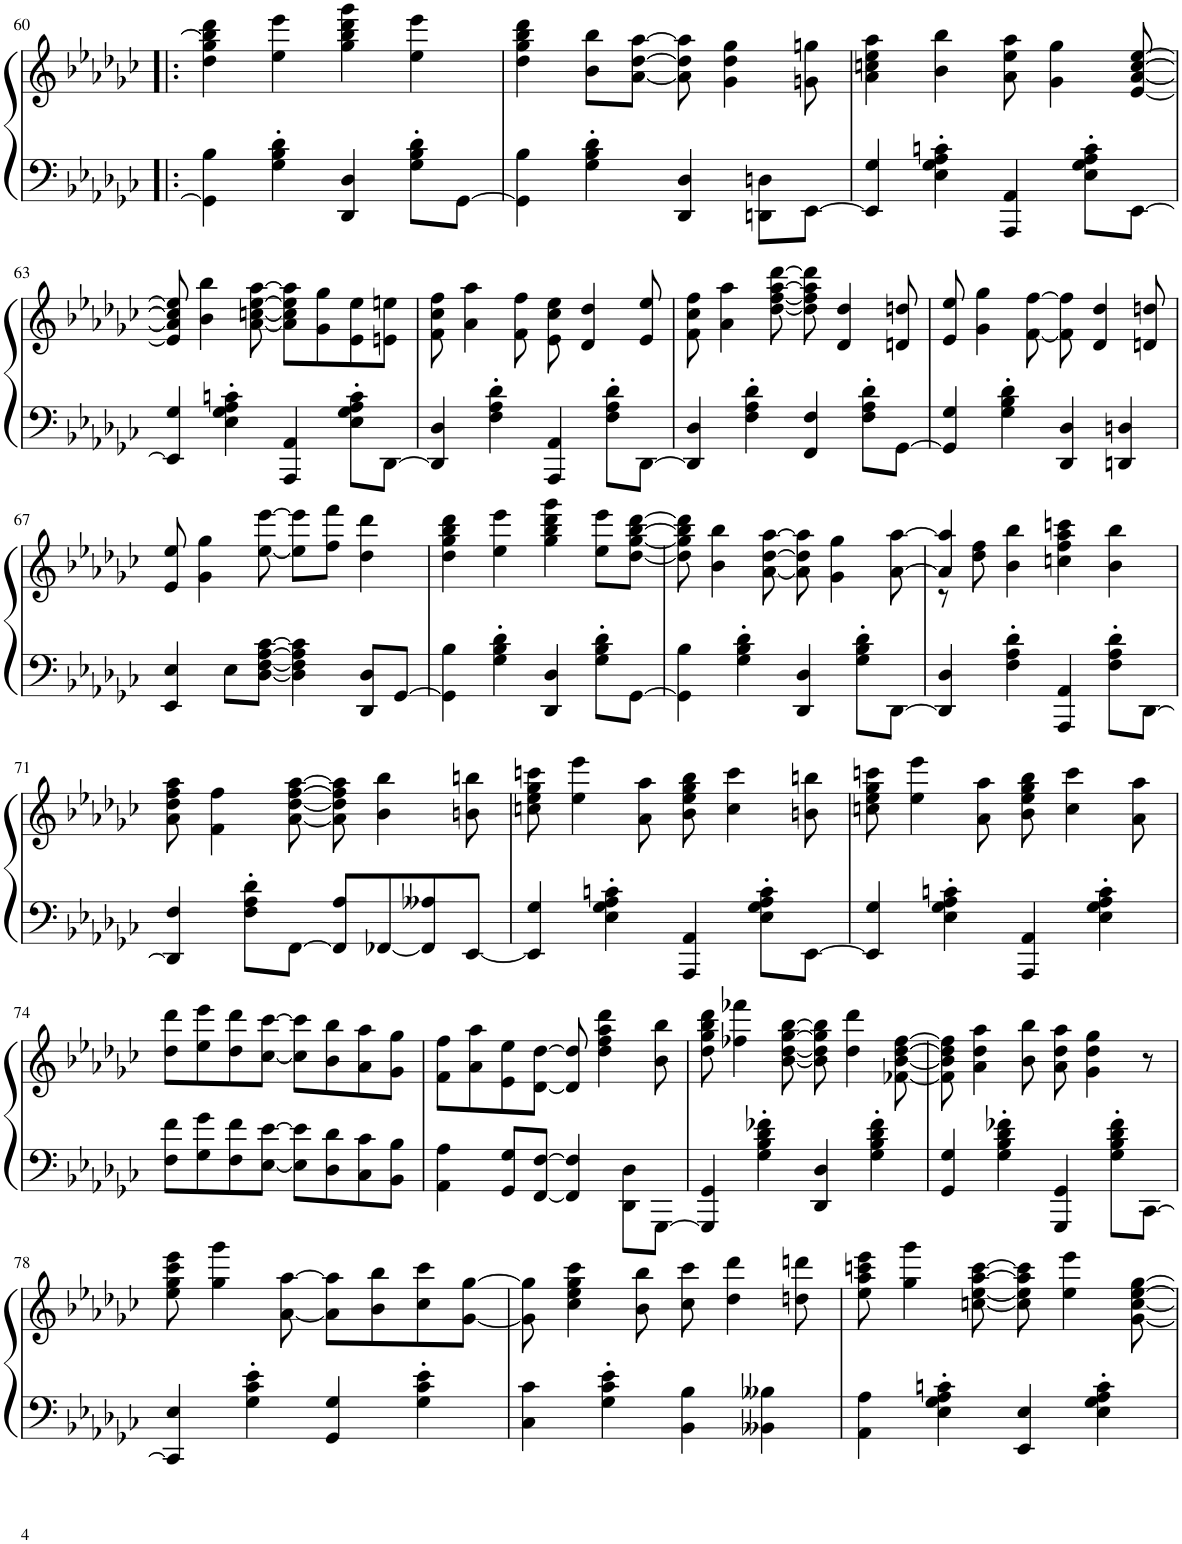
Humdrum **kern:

**kern	**kern
*part1	*part1
*staff2	*staff1
*I"Piano	*
*I'Pno.	*
!!LO:PB:g=z
*clefF4	*clefG2
*k[b-e-a-d-g-c-]	*k[b-e-a-d-g-c-]
*G-:	*G-:
*M4/4	*M4/4
*met(c)	*met(c)
=60!|:	=60!|:
4GG-\] 4B-\	4dd-\ 4gg-\ 4bb-\] 4ddd-\
4G-\' 4B-\' 4d-\'	4ee-\ 4eee-\
4DD-/ 4D-/	4gg-\ 4bb-\ 4ddd-\ 4ggg-\
8G-\' 8B-\' 8d-\'L	4ee-\ 4eee-\
[8GG-\J	.
=61	=61
4GG-\] 4B-\	4dd-\ 4gg-\ 4bb-\ 4ddd-\
4G-\' 4B-\' 4d-\'	8b-\ 8bb-\L
.	[8a-\ [8dd-\ [8aa-\J
4DD-/ 4D-/	8a-\] 8dd-\] 8aa-\]
.	4g-\ 4dd-\ 4gg-\
8DDn\ 8Dn\L	.
[8EE-\J	8gn\ 8ggn\
=62	=62
4EE-/] 4G-/	4a-\ 4ccn\ 4ee-\ 4aa-\
4E-\' 4G-\' 4A-\' 4cn\'	4b-\ 4bb-\
4AAA-/ 4AA-/	8a-\ 8ee-\ 8aa-\
.	4g-\ 4gg-\
8E-\' 8G-\' 8A-\' 8c\'L	.
[8EE-\J	[8e-/ [8a-/ [8cc/ [8ee-/
!!LO:LB:g=z
=63	=63
4EE-/] 4G-/	8e-/] 8a-/] 8cc/] 8ee-/]
.	4b-\ 4bb-\
4E-\' 4G-\' 4A-\' 4cn\'	.
.	[8a-\ [8ccn\ [8ee-\ [8aa-\
4AAA-/ 4AA-/	8a-\] 8cc\] 8ee-\] 8aa-\]L
.	8g-\ 8gg-\
8E-\' 8G-\' 8A-\' 8c\'L	8e-\ 8ee-\
[8DD-\J	8en\ 8een\J
=64	=64
4DD-/] 4D-/	8f\ 8cc-\ 8ff\
.	4a-\ 4aa-\
4F\' 4A-\' 4d-\'	.
.	8f\ 8ff\
4AAA-/ 4AA-/	8e-\ 8cc-\ 8ee-\
.	4d-/ 4dd-/
8F\' 8A-\' 8d-\'L	.
[8DD-\J	8e-/ 8ee-/
=65	=65
4DD-/] 4D-/	8f\ 8cc-\ 8ff\
.	4a-\ 4aa-\
4F\' 4A-\' 4d-\'	.
.	[8dd-\ [8ff\ [8aa-\ [8ddd-\
4FF/ 4F/	8dd-\] 8ff\] 8aa-\] 8ddd-\]
.	4d-/ 4dd-/
8F\' 8A-\' 8d-\'L	.
[8GG-\J	8dn/ 8ddn/
=66	=66
4GG-/] 4G-/	8e-/ 8ee-/
.	4g-\ 4gg-\
4G-\' 4B-\' 4d-\'	.
.	[8f\ [8ff\
4DD-/ 4D-/	8f\] 8ff\]
.	4d-/ 4dd-/
4DDn/ 4Dn/	.
.	8dn/ 8ddn/
!!LO:LB:g=z
=67	=67
4EE-/ 4E-/	8e-/ 8ee-/
.	4g-\ 4gg-\
8E-\L	.
[8D-\ [8F\ [8A-\ [8c-\J	[8ee-\ [8eee-\
4D-\] 4F\] 4A-\] 4c-\]	8ee-\] 8eee-\]L
.	8ff\ 8fff\J
8DD-/ 8D-/L	4dd-\ 4ddd-\
[8GG-/J	.
=68	=68
4GG-\] 4B-\	4dd-\ 4gg-\ 4bb-\ 4ddd-\
4G-\' 4B-\' 4d-\'	4ee-\ 4eee-\
4DD-/ 4D-/	4gg-\ 4bb-\ 4ddd-\ 4ggg-\
8G-\' 8B-\' 8d-\'L	8ee-\ 8eee-\L
[8GG-\J	[8dd-\ [8gg-\ [8bb-\ [8ddd-\J
=69	=69
4GG-\] 4B-\	8dd-\] 8gg-\] 8bb-\] 8ddd-\]
.	4b-\ 4bb-\
4G-\' 4B-\' 4d-\'	.
.	[8a-\ [8dd-\ [8aa-\
4DD-/ 4D-/	8a-\] 8dd-\] 8aa-\]
.	4g-\ 4gg-\
8G-\' 8B-\' 8d-\'L	.
[8DD-\J	[8a-\ [8aa-\
=70	=70
*	*^
4DD-/] 4D-/	4a-/] 4aa-/]	8r
.	.	8dd-\ 8ff\
4F\' 4A-\' 4d-\'	4b-\ 4bb-\	2.ryy
4AAA-/ 4AA-/	4ccn\ 4ff\ 4aa-\ 4cccn\	.
8F\' 8A-\' 8d-\'L	4b-\ 4bb-\	.
[8DD-\J	.	.
*	*v	*v
!!LO:LB:g=z
=71	=71
4DD-/] 4F/	8a-\ 8dd-\ 8ff\ 8aa-\
.	4f\ 4ff\
8F\' 8A-\' 8d-\'L	.
[8FF\J	[8a-\ [8dd-\ [8ff\ [8aa-\
8FF/] 8A-/L	8a-\] 8dd-\] 8ff\] 8aa-\]
[8FF-X/	4b-\ 4bb-\
8FF-/] 8A--X/	.
[8EE-/J	8bn\ 8bbn\
=72	=72
4EE-/] 4G-/	8ccn\ 8ee-\ 8gg-\ 8cccn\
.	4ee-\ 4eee-\
4E-\' 4G-\' 4A-\' 4cn\'	.
.	8a-\ 8aa-\
4AAA-/ 4AA-/	8b-\ 8ee-\ 8gg-\ 8bb-\
.	4cc\ 4ccc\
8E-\' 8G-\' 8A-\' 8c\'L	.
[8EE-\J	8bn\ 8bbn\
=73	=73
4EE-/] 4G-/	8ccn\ 8ee-\ 8gg-\ 8cccn\
.	4ee-\ 4eee-\
4E-\' 4G-\' 4A-\' 4cn\'	.
.	8a-\ 8aa-\
4AAA-/ 4AA-/	8b-\ 8ee-\ 8gg-\ 8bb-\
.	4cc\ 4ccc\
4E-\' 4G-\' 4A-\' 4c\'	.
.	8a-\ 8aa-\
!!LO:LB:g=z
=74	=74
8F\ 8f\L	8dd-\ 8ddd-\L
8G-\ 8g-\	8ee-\ 8eee-\
8F\ 8f\	8dd-\ 8ddd-\
[8E-\ [8e-\J	[8cc-\ [8ccc-\J
8E-\] 8e-\]L	8cc-\] 8ccc-\]L
8D-\ 8d-\	8b-\ 8bb-\
8C-\ 8c-\	8a-\ 8aa-\
8BB-\ 8B-\J	8g-\ 8gg-\J
=75	=75
4AA-\ 4A-\	8f\ 8ff\L
.	8a-\ 8aa-\
8GG-/ 8G-/L	8e-\ 8ee-\
[8FF/ [8F/J	[8d-\ [8dd-\J
4FF/] 4F/]	8d-/] 8dd-/]
.	4dd-\ 4ff\ 4aa-\ 4ddd-\
8DD-\ 8D-\L	.
[8GGG-\J	8b-\ 8bb-\
=76	=76
4GGG-/] 4GG-/	8dd-\ 8gg-\ 8bb-\ 8ddd-\
.	4ff-X\ 4fff-X\
4G-\' 4B-\' 4d-\' 4f-X\'	.
.	[8b-\ [8dd-\ [8gg-\ [8bb-\
4DD-/ 4D-/	8b-\] 8dd-\] 8gg-\] 8bb-\]
.	4dd-\ 4ddd-\
4G-\' 4B-\' 4d-\' 4f-\'	.
.	[8f-X\ [8b-\ [8dd-\ [8ff-\
=77	=77
4GG-/ 4G-/	8f-\] 8b-\] 8dd-\] 8ff-\]
.	4a-\ 4dd-\ 4aa-\
4G-\' 4B-\' 4d-\' 4f-X\'	.
.	8b-\ 8bb-\
4GGG-/ 4GG-/	8a-\ 8dd-\ 8aa-\
.	4g-\ 4dd-\ 4gg-\
8G-\' 8B-\' 8d-\' 8f-\'L	.
[8CC-\J	8r
!!LO:LB:g=z
=78	=78
4CC-/] 4E-/	8ee-\ 8gg-\ 8ccc-\ 8eee-\
.	4gg-\ 4ggg-\
4G-\' 4c-\' 4e-\'	.
.	[8a-\ [8aa-\
4GG-/ 4G-/	8a-\] 8aa-\]L
.	8b-\ 8bb-\
4G-\' 4c-\' 4e-\'	8cc-\ 8ccc-\
.	[8g-\ [8gg-\J
=79	=79
4C-\ 4c-\	8g-\] 8gg-\]
.	4cc-\ 4ee-\ 4gg-\ 4ccc-\
4G-\' 4c-\' 4e-\'	.
.	8b-\ 8bb-\
4BB-\ 4B-\	8cc-\ 8ccc-\
.	4dd-\ 4ddd-\
4BB--X\ 4B--X\	.
.	8ddn\ 8dddn\
=80	=80
4AA-\ 4A-\	8ee-\ 8aa-\ 8cccn\ 8eee-\
.	4gg-\ 4ggg-\
4E-\' 4G-\' 4A-\' 4cn\'	.
.	[8ccn\ [8ee-\ [8aa-\ [8ccc\
4EE-/ 4E-/	8cc\] 8ee-\] 8aa-\] 8ccc\]
.	4ee-\ 4eee-\
4E-\' 4G-\' 4A-\' 4c\'	.
.	[8g-\ [8cc\ [8ee-\ [8gg-\
=	=
*-	*-
